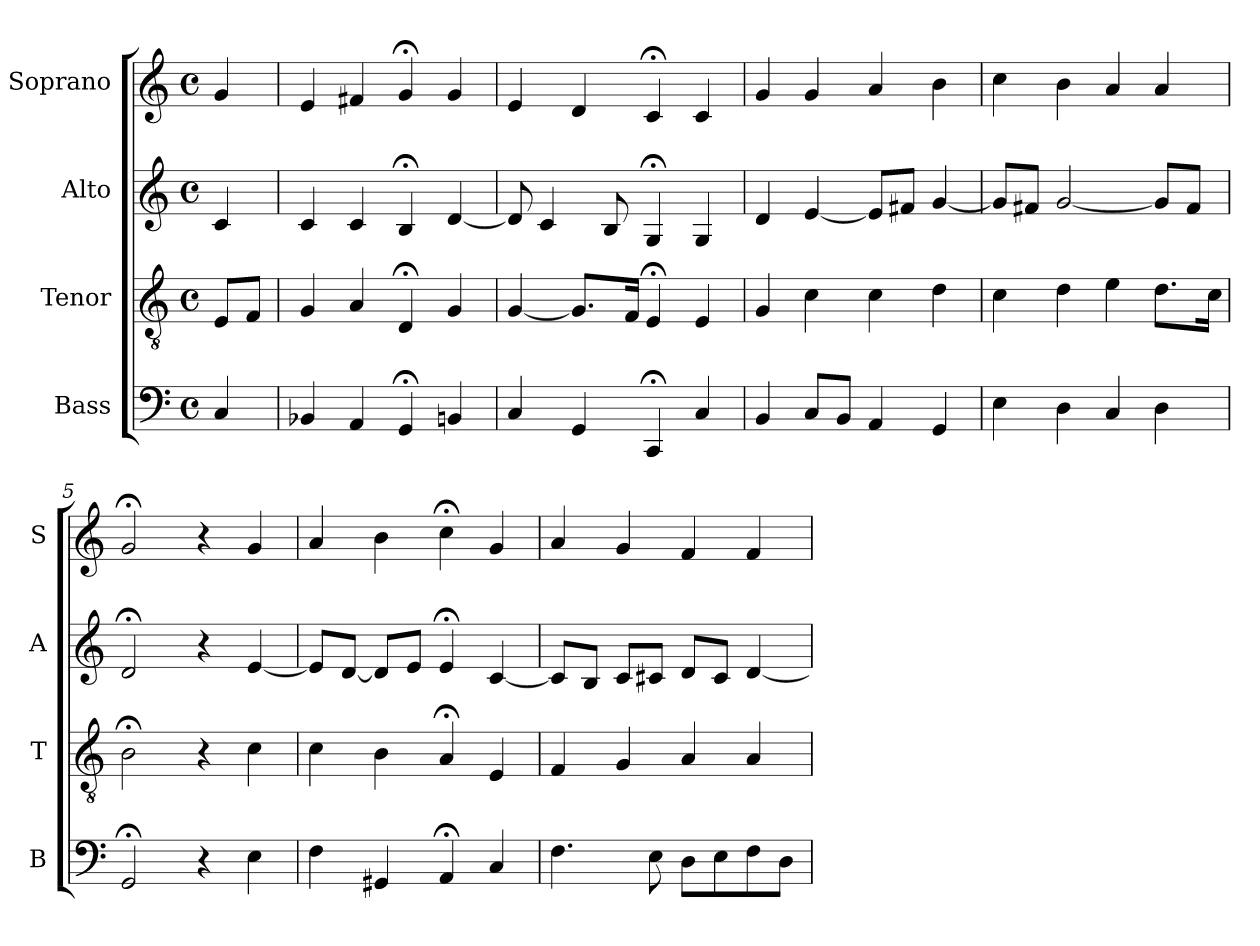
**kern	**kern	**kern	**kern
*part4	*part3	*part2	*part1
*staff4	*staff3	*staff2	*staff1
*I"Bass	*I"Tenor	*I"Alto	*I"Soprano
*I'B	*I'T	*I'A	*I'S
*clefF4	*clefGv2	*clefG2	*clefG2
*k[]	*k[]	*k[]	*k[]
*C:	*C:	*C:	*C:
*M4/4	*M4/4	*M4/4	*M4/4
*met(c)	*met(c)	*met(c)	*met(c)
*MM100	*MM100	*MM100	*MM100
=	=	=	=
4C	8EL	4c	4g
.	8FJ	.	.
=1	=1	=1	=1
4BB-X	4G	4c	4e
4AAi	4Ai	4ci	4f#Xi
4GG;<	4D;<	4B;<	4g;<
4BBn	4G	[4d	4g
=2	=2	=2	=2
4C	[4G	8d]	4e
.	.	4c	.
4GG	8.GL]	.	4d
.	.	8B	.
.	16FJk	.	.
4CC;<	4E;<	4G;<	4c;<
4C	4E	4G	4c
=3	=3	=3	=3
4BB	4G	4d	4g
8CL	4c	[4e	4g
8BBJ	.	.	.
4AA	4c	8eL]	4a
.	.	8f#XJ	.
4GG	4d	[4g	4b
=4	=4	=4	=4
4E	4c	8gL]	4cc
.	.	8f#XJ	.
4D	4d	[2g	4b
4C	4e	.	4a
4D	8.dL	8gL]	4a
.	.	8f#J	.
.	16cJk	.	.
=5	=5	=5	=5
2GG;<	2B;<	2d;<	2g;<
4r	4r	4r	4r
4E	4c	[4e	4g
=6	=6	=6	=6
4F	4c	8eL]	4a
.	.	[8dJ	.
4GG#X	4B	8dL]	4b
.	.	8eJ	.
4AA;<	4A;<	4e;<	4cc;<
4C	4E	[4c	4g
=7	=7	=7	=7
4.F	4F	8cL]	4a
.	.	8BJ	.
.	4G	8cL	4g
8E	.	8c#XJ	.
8DL	4A	8dL	4f
8E	.	8c#J	.
8F	4A	[4d	4f
8DJ	.	.	.
=	=	=	=
*-	*-	*-	*-
